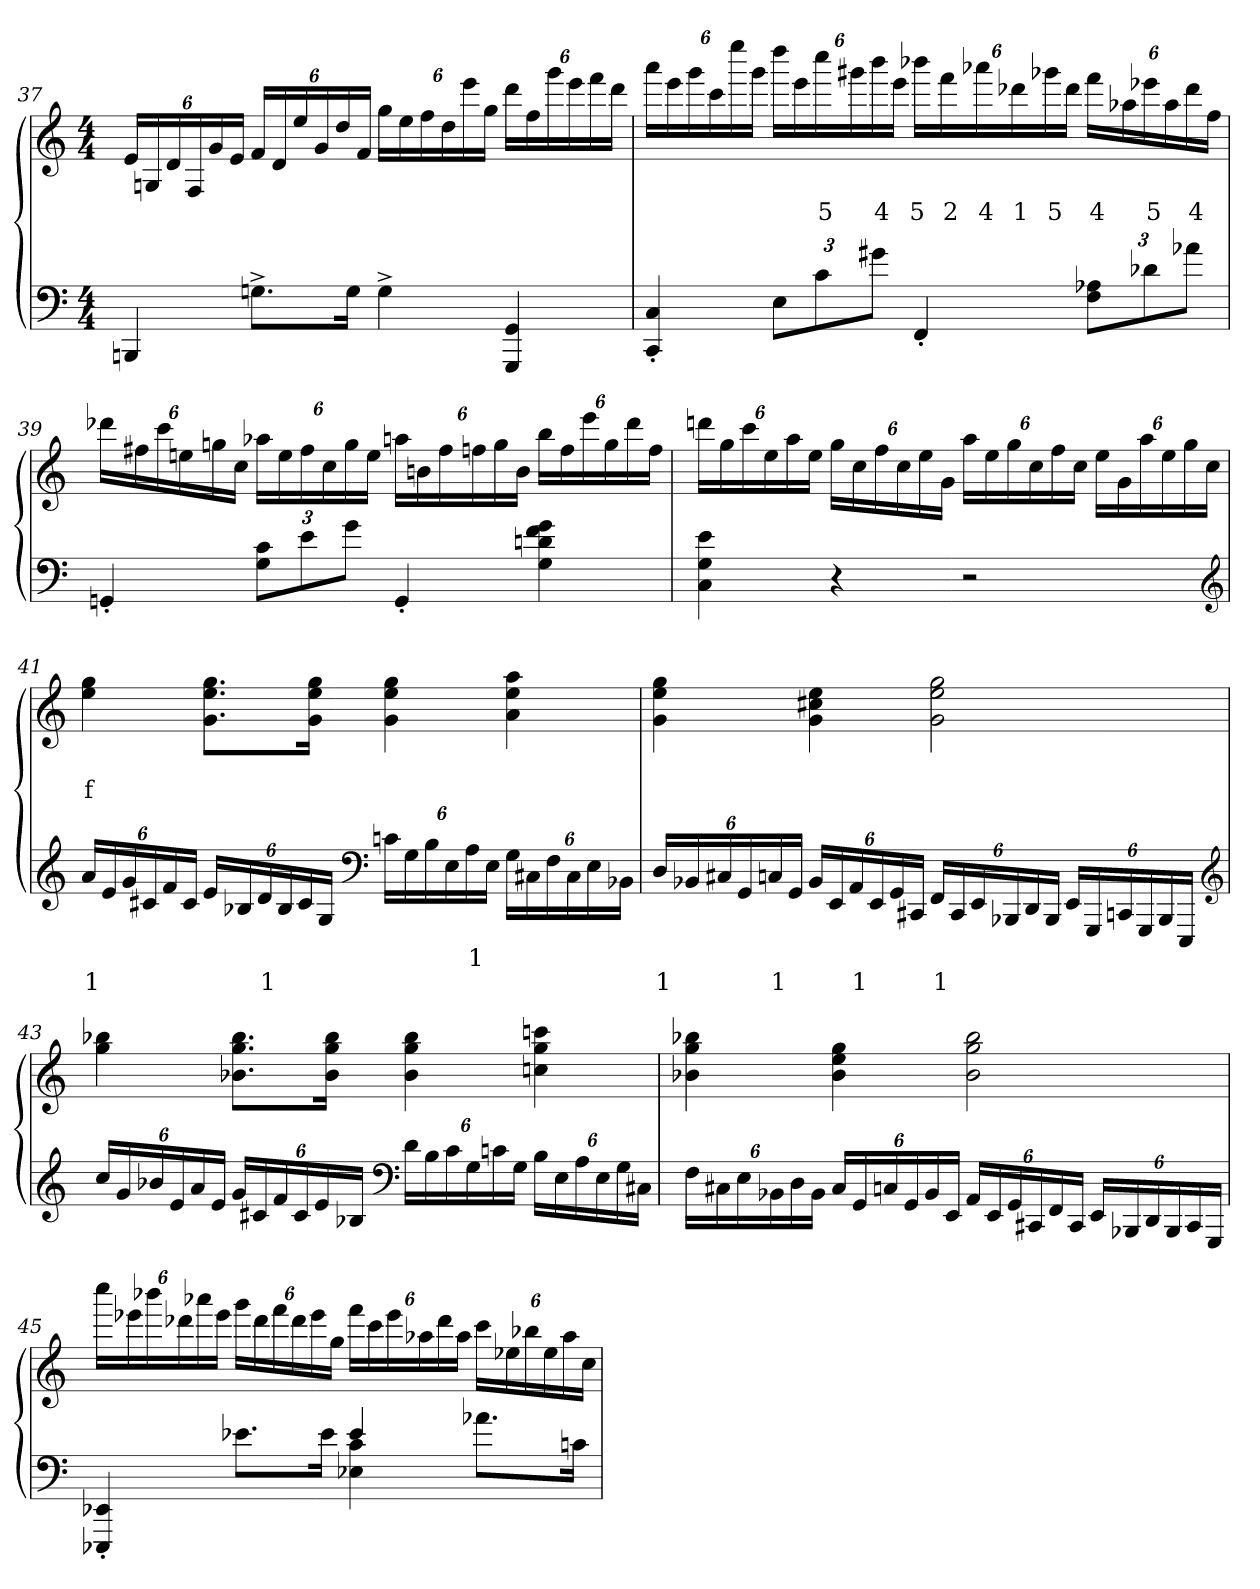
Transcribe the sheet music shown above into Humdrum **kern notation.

**kern	**text	**text	**kern	**text	**text
*part2	*part2	*part2	*part1	*part1	*part1
*staff2	*staff2	*staff2	*staff1	*staff1	*staff1
*clefF4	*	*	*clefG2	*	*
*k[]	*	*	*k[]	*	*
*M4/4	*	*	*M4/4	*	*
=37	=37	=37	=37	=37	=37
4BBBn	.	.	24eLL	.	.
.	.	.	24Gn	.	.
.	.	.	24d	.	.
.	.	.	24F	.	.
.	.	.	24g	.	.
.	.	.	24eJJ	.	.
8.Gn^>L	.	.	24fLL	.	.
.	.	.	24d	.	.
.	.	.	24ee	.	.
.	.	.	24g	.	.
.	.	.	24dd	.	.
16GJk	.	.	.	.	.
.	.	.	24fJJ	.	.
4G^>	.	.	24ggLL	.	.
.	.	.	24ee	.	.
.	.	.	24ff	.	.
.	.	.	24dd	.	.
.	.	.	24eee	.	.
.	.	.	24ggJJ	.	.
4GG 4GGG	.	.	24dddLL	.	.
.	.	.	24ff	.	.
.	.	.	24ggg	.	.
.	.	.	24eee	.	.
.	.	.	24fff	.	.
.	.	.	24dddJJ	.	.
=38	=38	=38	=38	=38	=38
4C'> 4CC'>	.	.	24aaaLL	.	.
.	.	.	24eee	.	.
.	.	.	24ggg	.	.
.	.	.	24ccc	.	.
.	.	.	24eeee	.	.
.	.	.	24gggJJ	.	.
12EL	.	.	24ddddLL	.	.
.	.	.	24eee	.	.
12c	.	.	24cccc	5	.
.	.	.	24ggg#X	.	.
12g#XJ	.	.	24bbb	4	.
.	.	.	24eeeJJ	.	.
4FF'>	.	.	24bbb-XLL	5	.
.	.	.	24fff	2	.
.	.	.	24aaa-X	4	.
.	.	.	24ddd-X	1	.
.	.	.	24ggg-X	5	.
.	.	.	24ddd-JJ	.	.
12A-X 12FL	.	.	24fffLL	4	.
.	.	.	24aa-	.	.
12d-X	.	.	24eee-X	5	.
.	.	.	24aa-	.	.
12a-J	.	.	24ddd-	4	.
.	.	.	24ffJJ	.	.
=39	=39	=39	=39	=39	=39
4GGn'>	.	.	24ddd-XLL	.	.
.	.	.	24ff#X	.	.
.	.	.	24ccc	.	.
.	.	.	24een	.	.
.	.	.	24ggn	.	.
.	.	.	24ccJJ	.	.
12c 12GL	.	.	24aa-XLL	.	.
.	.	.	24ee	.	.
12e	.	.	24ff#	.	.
.	.	.	24cc	.	.
12gJ	.	.	24gg	.	.
.	.	.	24eeJJ	.	.
4GG'>	.	.	24aanLL	.	.
.	.	.	24bn	.	.
.	.	.	24ff#	.	.
.	.	.	24ffn	.	.
.	.	.	24gg	.	.
.	.	.	24bJJ	.	.
4g 4f 4dn 4G	.	.	24bbLL	.	.
.	.	.	24ff	.	.
.	.	.	24eee	.	.
.	.	.	24gg	.	.
.	.	.	24ddd-	.	.
.	.	.	24ffJJ	.	.
=40	=40	=40	=40	=40	=40
4e 4G 4C	.	.	24dddnLL	.	.
.	.	.	24gg	.	.
.	.	.	24ccc	.	.
.	.	.	24ee	.	.
.	.	.	24aa	.	.
.	.	.	24eeJJ	.	.
4r	.	.	24ggLL	.	.
.	.	.	24cc	.	.
.	.	.	24ff	.	.
.	.	.	24cc	.	.
.	.	.	24ee	.	.
.	.	.	24gJJ	.	.
2r	.	.	24aaLL	.	.
.	.	.	24ee	.	.
.	.	.	24gg	.	.
.	.	.	24cc	.	.
.	.	.	24ff	.	.
.	.	.	24ccJJ	.	.
.	.	.	24eeLL	.	.
.	.	.	24g	.	.
.	.	.	24aa	.	.
.	.	.	24ee	.	.
.	.	.	24gg	.	.
.	.	.	24ccJJ	.	.
*clefG2	*	*	*	*	*
=41	=41	=41	=41	=41	=41
24aLL	.	1	4gg 4ee	.	f
24e	.	.	.	.	.
24g	.	.	.	.	.
24c#X	.	.	.	.	.
24f	.	.	.	.	.
24c#JJ	.	.	.	.	.
24eLL	.	.	8.gg 8.ee 8.gL	.	.
24B-X	.	.	.	.	.
24d	.	1	.	.	.
24B-	.	.	.	.	.
24c#	.	.	.	.	.
.	.	.	16gg 16ee 16gJk	.	.
24GJJ	.	.	.	.	.
*clefF4	*	*	*	*	*
24cnLL	.	.	4gg 4ee 4g	.	.
24G	.	.	.	.	.
24B-	.	.	.	.	.
24E	.	.	.	.	.
24A	1	.	.	.	.
24EJJ	.	.	.	.	.
24GLL	.	.	4aa 4ee 4a	.	.
24C#X	.	.	.	.	.
24F	.	.	.	.	.
24C#	.	.	.	.	.
24E	.	.	.	.	.
24BB-JJ	.	.	.	.	.
=42	=42	=42	=42	=42	=42
24DLL	.	1	4gg 4ee 4g	.	.
24BB-X	.	.	.	.	.
24C#X	.	.	.	.	.
24GG	.	.	.	.	.
24Cn	.	1	.	.	.
24GGJJ	.	.	.	.	.
24BB-LL	.	.	4ee 4cc#X 4g	.	.
24EE	.	.	.	.	.
24AA	.	1	.	.	.
24EE	.	.	.	.	.
24GG	.	.	.	.	.
24CC#XJJ	.	.	.	.	.
24FFLL	.	1	2gg 2ee 2g	.	.
24CC#	.	.	.	.	.
24EE	.	.	.	.	.
24BBB-	.	.	.	.	.
24DD	.	.	.	.	.
24BBB-JJ	.	.	.	.	.
24EELL	.	.	.	.	.
24GGG	.	.	.	.	.
24CCn	.	.	.	.	.
24GGG	.	.	.	.	.
24BBB-	.	.	.	.	.
24EEEJJ	.	.	.	.	.
*clefG2	*	*	*	*	*
=43	=43	=43	=43	=43	=43
24ccLL	.	.	4bb-X 4gg	.	.
24g	.	.	.	.	.
24b-X	.	.	.	.	.
24e	.	.	.	.	.
24a	.	.	.	.	.
24eJJ	.	.	.	.	.
24gLL	.	.	8.bb- 8.gg 8.b-L	.	.
24c#X	.	.	.	.	.
24f	.	.	.	.	.
24c#	.	.	.	.	.
24e	.	.	.	.	.
.	.	.	16bb- 16gg 16b-Jk	.	.
24B-JJ	.	.	.	.	.
*clefF4	*	*	*	*	*
24dLL	.	.	4bb- 4gg 4b-	.	.
24B-	.	.	.	.	.
24c#	.	.	.	.	.
24G	.	.	.	.	.
24cn	.	.	.	.	.
24GJJ	.	.	.	.	.
24B-LL	.	.	4cccn 4gg 4ccn	.	.
24E	.	.	.	.	.
24A	.	.	.	.	.
24E	.	.	.	.	.
24G	.	.	.	.	.
24C#XJJ	.	.	.	.	.
=44	=44	=44	=44	=44	=44
24FLL	.	.	4bb-X 4gg 4b-X	.	.
24C#X	.	.	.	.	.
24E	.	.	.	.	.
24BB-X	.	.	.	.	.
24D	.	.	.	.	.
24BB-JJ	.	.	.	.	.
24C#LL	.	.	4gg 4ee 4b-	.	.
24GG	.	.	.	.	.
24Cn	.	.	.	.	.
24GG	.	.	.	.	.
24BB-	.	.	.	.	.
24EEJJ	.	.	.	.	.
24AALL	.	.	2bb- 2gg 2b-	.	.
24EE	.	.	.	.	.
24GG	.	.	.	.	.
24CC#X	.	.	.	.	.
24FF	.	.	.	.	.
24CC#JJ	.	.	.	.	.
24EELL	.	.	.	.	.
24BBB-	.	.	.	.	.
24DD	.	.	.	.	.
24BBB-	.	.	.	.	.
24CC#	.	.	.	.	.
24GGGJJ	.	.	.	.	.
=45	=45	=45	=45	=45	=45
*^	*	*	*	*	*
4EE-X'> 4EEE-X'>	4ryy	.	.	24ccccLL	.	.
.	.	.	.	24eee-X	.	.
.	.	.	.	24bbb-X	.	.
.	.	.	.	24ddd-X	.	.
.	.	.	.	24aaa-X	.	.
.	.	.	.	24eee-JJ	.	.
4ryy	8.e-L	.	.	24gggLL	.	.
.	.	.	.	24ddd-	.	.
.	.	.	.	24fff	.	.
.	.	.	.	24ddd-	.	.
.	.	.	.	24eee-	.	.
.	16e-Jk	.	.	.	.	.
.	.	.	.	24ggJJ	.	.
4e-	4c 4E-	.	.	24fffLL	.	.
.	.	.	.	24ccc	.	.
.	.	.	.	24eee-	.	.
.	.	.	.	24aa-	.	.
.	.	.	.	24ddd-	.	.
.	.	.	.	24aa-JJ	.	.
8.a-XL	4ryy	.	.	24cccLL	.	.
.	.	.	.	24ee-	.	.
.	.	.	.	24bb-	.	.
.	.	.	.	24ee-	.	.
.	.	.	.	24aa-	.	.
16cnJk	.	.	.	.	.	.
.	.	.	.	24ccJJ	.	.
*v	*v	*	*	*	*	*
=	=	=	=	=	=
*-	*-	*-	*-	*-	*-
